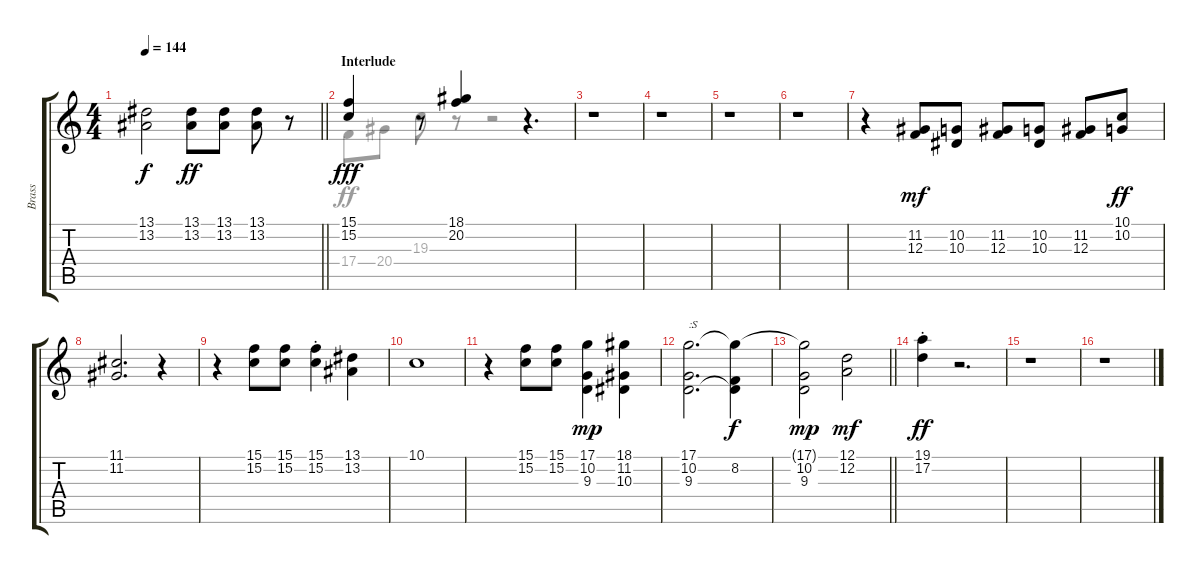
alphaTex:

\track ("Brass" "Brass") {instrument trumpet}
\staff {score tabs}
\tuning (D4 A3 F3 C3 G2 D2) {hide}
\voice
\ts (4 4)
\tempo 144
\clef g2
\barLineRight lightlight
\ks c
(13.1 13.2).2{dy f} (13.1 13.2).8{dy ff} (13.1 13.2).8 (13.1 13.2).8 r.8 |
\section ("" "Interlude")
(15.1 15.2).4{dy fff} r.8 (18.1 20.2).4 r.4{d} |
r.1 |
r.1 |
r.1 |
r.1 |
r.4 (11.2 12.3).8{dy mf} (10.2 10.3).8 (11.2 12.3).8 (10.2 10.3).8 (11.2 12.3).8 (10.1 10.2).8{dy ff} |
(11.1 11.2).2{d} r.4 |
r.4 (15.1 15.2).8 (15.1 15.2).8 (15.1{st} 15.2{st}).4 (13.1 13.2).4 |
10.1.1 |
r.4 (15.1 15.2).8 (15.1 15.2).8 (17.1 10.2 9.3).4{dy mp} (18.1 11.2 10.3).4 |
(17.1 10.2 9.3).2{d txt ":S"} (17.1{t} 8.2 9.3{t}).4{dy f} |
\barLineRight lightlight
(17.1{t} 10.2 9.3).2{dy mp} (12.1 12.2).2{dy mf} |
(19.1{st} 17.2{st}).4{dy ff} r.2{d} |
r.1 |
r.1
\voice
\clef g2
\ottava regular
\simile none
\barLineRight lightlight
\ks c
|
17.4.8 20.4.8 19.3.8 r.8 r.2 |
|
|
|
|
|
|
|
|
|
|
\barLineRight lightlight
|
|
|
